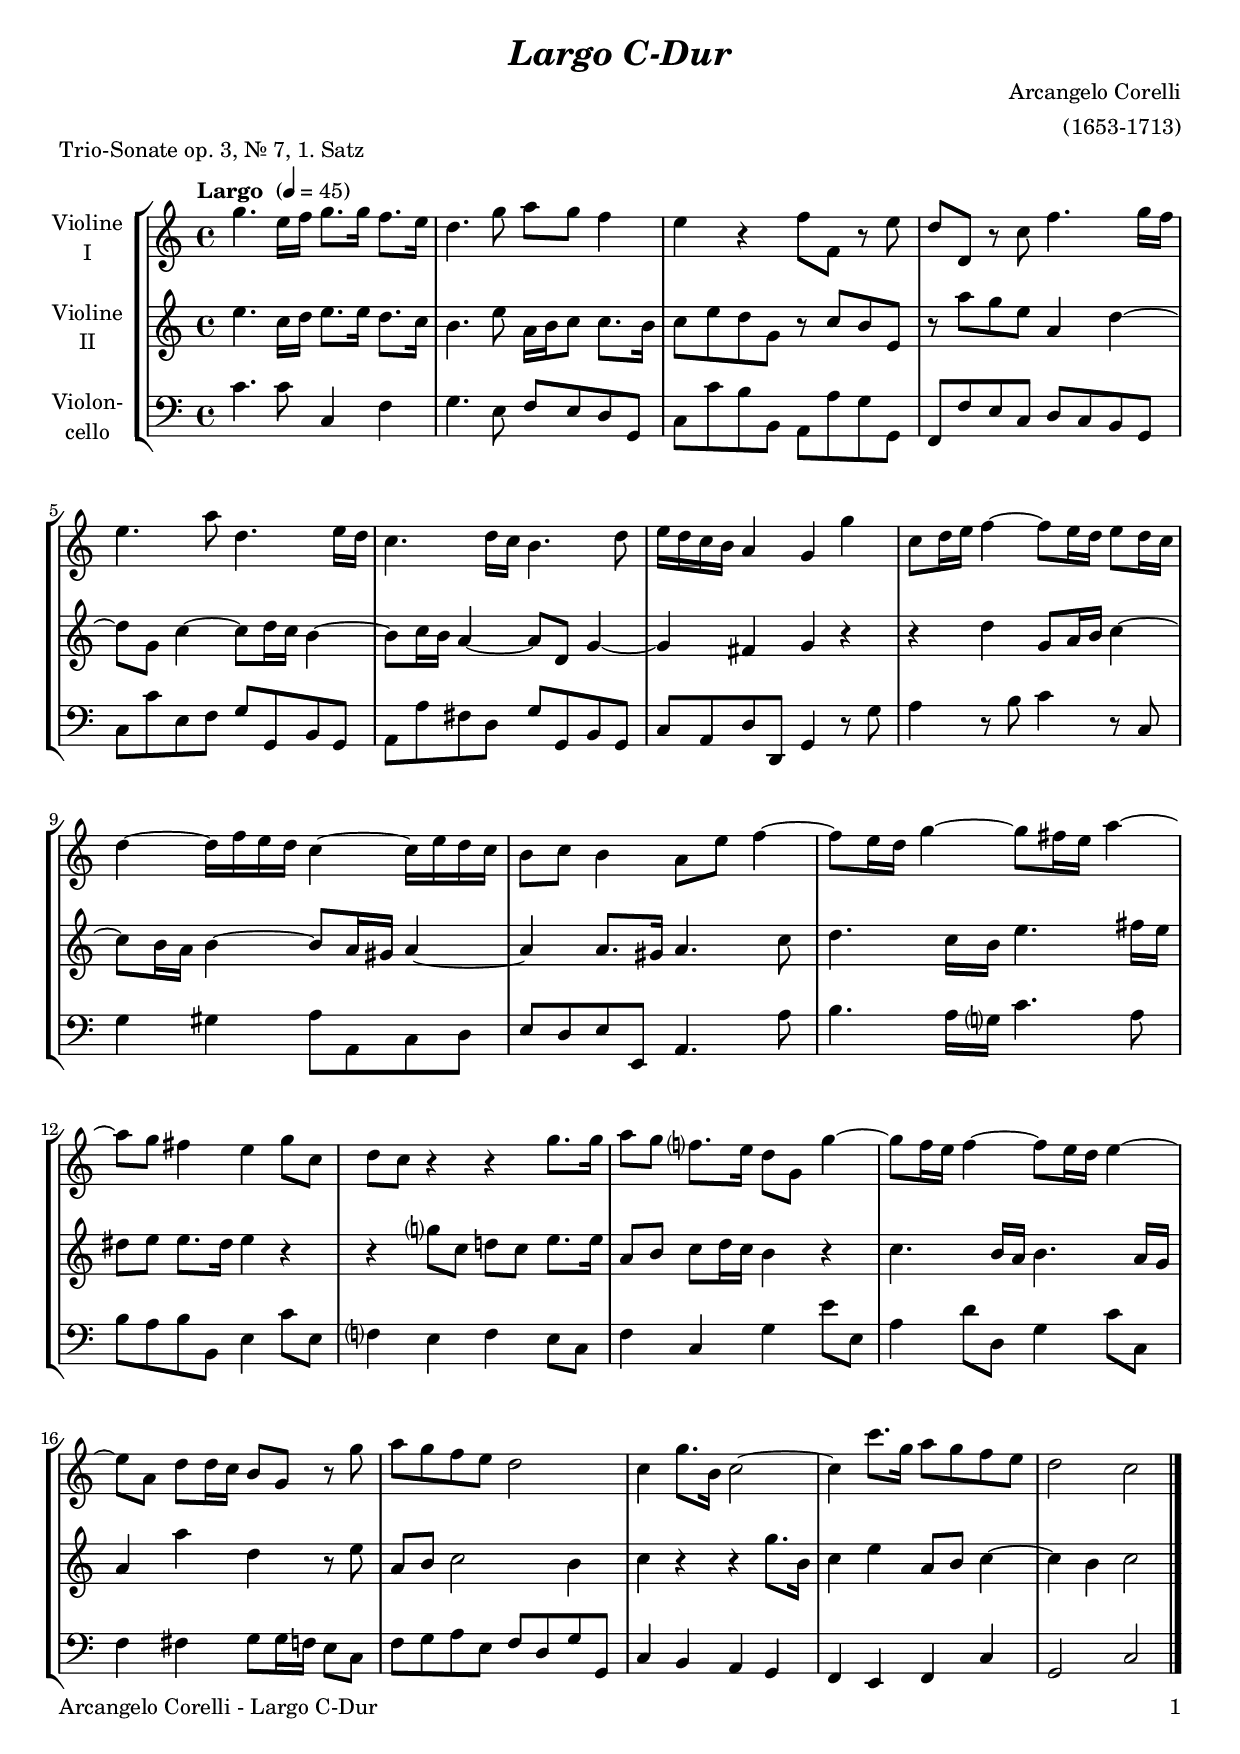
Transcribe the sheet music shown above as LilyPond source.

\version "2.24.4"
\include "deutsch.ly"
  
#(set-global-staff-size 19)

\header {
  title     = \markup \bold \italic "Largo C-Dur"
  composer  = "Arcangelo Corelli"
  arranger  = "(1653-1713)"
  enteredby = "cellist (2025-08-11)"
  piece     = "Trio-Sonate op. 3, Nr. 7, 1. Satz"
}

voiceconsts = {
  \key c \major
  \time 4/4
  \clef "treble"
%  \numericTimeSignature
  \compressEmptyMeasures
% Set default beaming for all staves
%  \set Timing.beamExceptions = #'()
%  \set Timing.baseMoment     = #(ly:make-moment 1 4)
%  \set Timing.beatStructure  = #'(1 1 1)
  \tempo "Largo " 4=45
}

mivl = "violin"
miva = "viola"
mipz = "pizzicato strings"
mivc = "cello"

va = \relative c''' {
  \voiceconsts

  g4. e16 f g8. g16 f8. e16
  d4. g8 a g f4
  e r f8 f, r e'
  d d, r c' f4. g16 f
  e4. a8 d,4. e16 d
  c4. d16 c h4. d8

  e16 d c h a4 g g'
  c,8 d16 e f4~ f8 e16 d e8 d16 c
  d4~ d16 f e d c4~ c16 e d c
  h8 c h4 a8 e' f4~
  f8 e16 d g4~ g8 fis16 e a4~
  a8 g fis4 e g8 c,

  d c r4 r g'8. g16
  a8 g f?8. e16 d8 g, g'4~
  g8 f16 e f4~ f8 e16 d e4~
  e8 a, d d16 c h8 g r g'
  a g f e d2
  c4 g'8. h,16 c2~

  c4 c'8. g16 a8 g f e
  d2 c \bar "|."
}

vb = \relative c'' {
  \voiceconsts

  e4. c16 d e8. e16 d8. c16
  h4. e8 a,16 h c8 c8. h16
  c8 e d g, r c h e,
  r a' g e a,4 d~
  d8 g, c4~ c8 d16 c h4~

  h8 c16 h a4~ a8 d, g4~
  g fis g r
  r d' g,8 a16 h c4~
  c8 h16 a h4~ h8 a16 gis a4~
  a a8. gis16 a4. c8
  d4. c16 h e4. fis16 e

  dis8 e e8. dis16 e4 r
  r g?8 c, d! c e8. e16
  a,8 h c d16 c h4 r
  c4. h16 a h4. a16 g
  a4 a' d, r8 e
  a, h c2 h4
  c r r g'8. h,16

  c4 e a,8 h c4~
  c h c2 \bar "|."
}

vc = \relative c' {
  \voiceconsts
  \clef "bass"

  c4. c8 c,4 f
  g4. e8 f e d g,
  c c' h h, a a' g g,
  f f' e c d c h g
  c c' e, f g g, h g
  a a' fis d g g, h g

  c a d d, g4 r8 g'
  a4 r8 h c4 r8 c,
  g'4 gis a8 a, c d
  e d e e, a4. a'8
  h4. a16 g? c4. a8
  h a h h, e4 c'8 e,
  f?4 e f e8 c

  f4 c g' e'8 e,
  a4 d8 d, g4 c8 c,
  f4 fis g8 g16 f e8 c
  f g a e f d g g,
  c4 h a g
  f e f c'
  g2 c \bar "|."
}


music = \new StaffGroup <<
      \new Staff {
	\set Staff.midiInstrument = \mivl
	\set Staff.instrumentName = \markup \center-column { "Violine" "I" }
	\transpose c c { \va }
      }

      \new Staff {
	\set Staff.midiInstrument = \mivl
	\set Staff.instrumentName = \markup \center-column { "Violine" "II" }
	\transpose c c { \vb }
      }

      \new Staff {
	\set Staff.midiInstrument = \mivc
	\set Staff.instrumentName = \markup \center-column { "Violon-" "cello" }
	\transpose c c { \vc }
      }
>>

\book {
  \paper {
    print-page-number = ##t
    print-first-page-number = ##t
    ragged-last-bottom = ##f
    oddHeaderMarkup = \markup \null
    evenHeaderMarkup = \markup \null
    oddFooterMarkup = \markup {
      \fill-line {
        \if \should-print-page-number
        "Arcangelo Corelli - Largo C-Dur" \fromproperty #'page:page-number-string
      }
    }
    evenFooterMarkup = \oddFooterMarkup
  } \score {
    \music
    \layout {}
  }

  \score {
    \unfoldRepeats \music

    \midi {
      \context {
        \Score
      }
    }
  }
}
